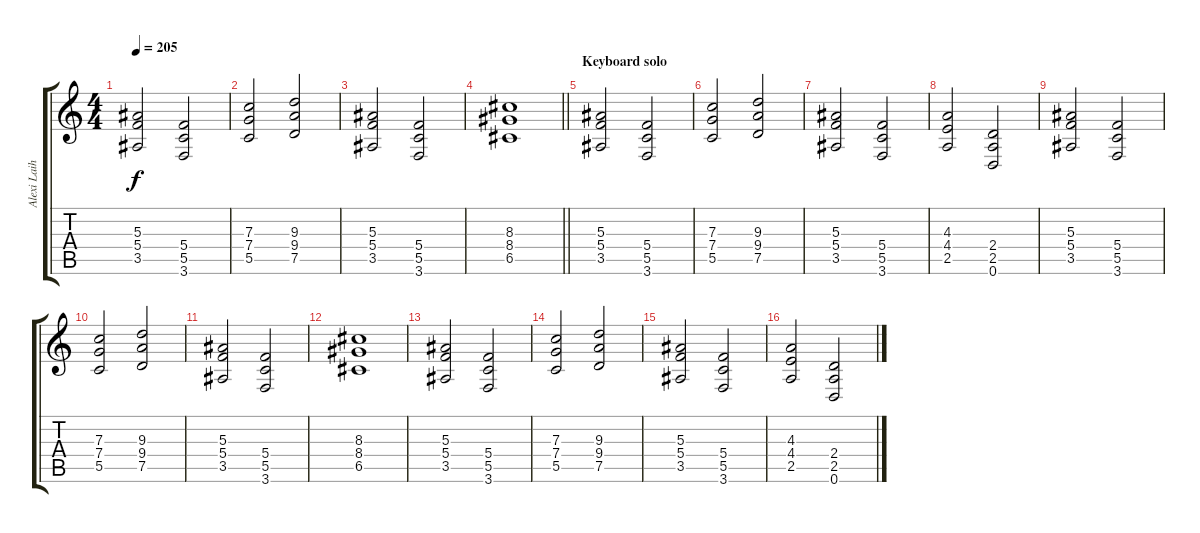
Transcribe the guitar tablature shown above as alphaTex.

\track ("Alexi Laiho" "Alexi Laih") {instrument distortionguitar}
\staff {score tabs}
\tuning (D4 A3 F3 C3 G2 D2) {hide}
\ts (4 4)
\tempo 205
\clef g2
\ks c
(5.3 5.4 3.5).2{dy f} (5.4 5.5 3.6).2 |
(7.3 7.4 5.5).2 (9.3 9.4 7.5).2 |
(5.3 5.4 3.5).2 (5.4 5.5 3.6).2 |
\barLineRight lightlight
(8.3 8.4 6.5).1 |
\section ("" "Keyboard solo")
(5.3 5.4 3.5).2 (5.4 5.5 3.6).2 |
(7.3 7.4 5.5).2 (9.3 9.4 7.5).2 |
(5.3 5.4 3.5).2 (5.4 5.5 3.6).2 |
(4.3 4.4 2.5).2 (2.4 2.5 0.6).2 |
(5.3 5.4 3.5).2 (5.4 5.5 3.6).2 |
(7.3 7.4 5.5).2 (9.3 9.4 7.5).2 |
(5.3 5.4 3.5).2 (5.4 5.5 3.6).2 |
(8.3 8.4 6.5).1 |
(5.3 5.4 3.5).2 (5.4 5.5 3.6).2 |
(7.3 7.4 5.5).2 (9.3 9.4 7.5).2 |
(5.3 5.4 3.5).2 (5.4 5.5 3.6).2 |
(4.3 4.4 2.5).2 (2.4 2.5 0.6).2
